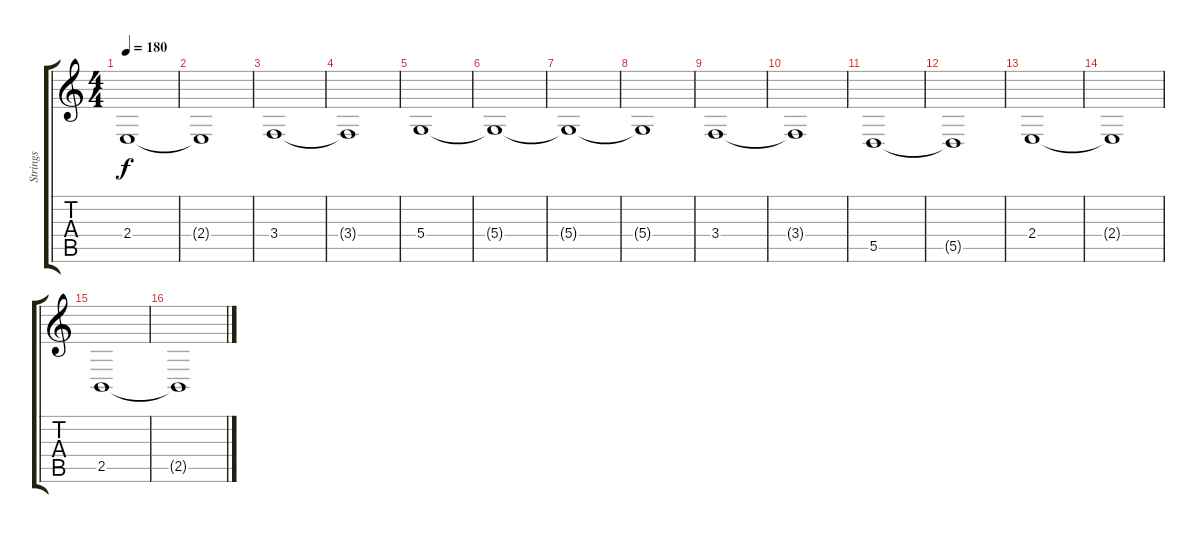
\track ("Strings" "Strings") {instrument stringensemble1}
\staff {score tabs}
\tuning (E4 B3 G3 D3 A2 E2) {hide}
\ts (4 4)
\tempo 180
\clef g2
\ks c
2.4.1{dy f} |
2.4{t}.1 |
3.4.1 |
3.4{t}.1 |
5.4.1 |
5.4{t}.1 |
5.4{t}.1 |
5.4{t}.1 |
3.4.1 |
3.4{t}.1 |
5.5.1 |
5.5{t}.1 |
2.4.1 |
2.4{t}.1 |
2.5.1 |
2.5{t}.1
